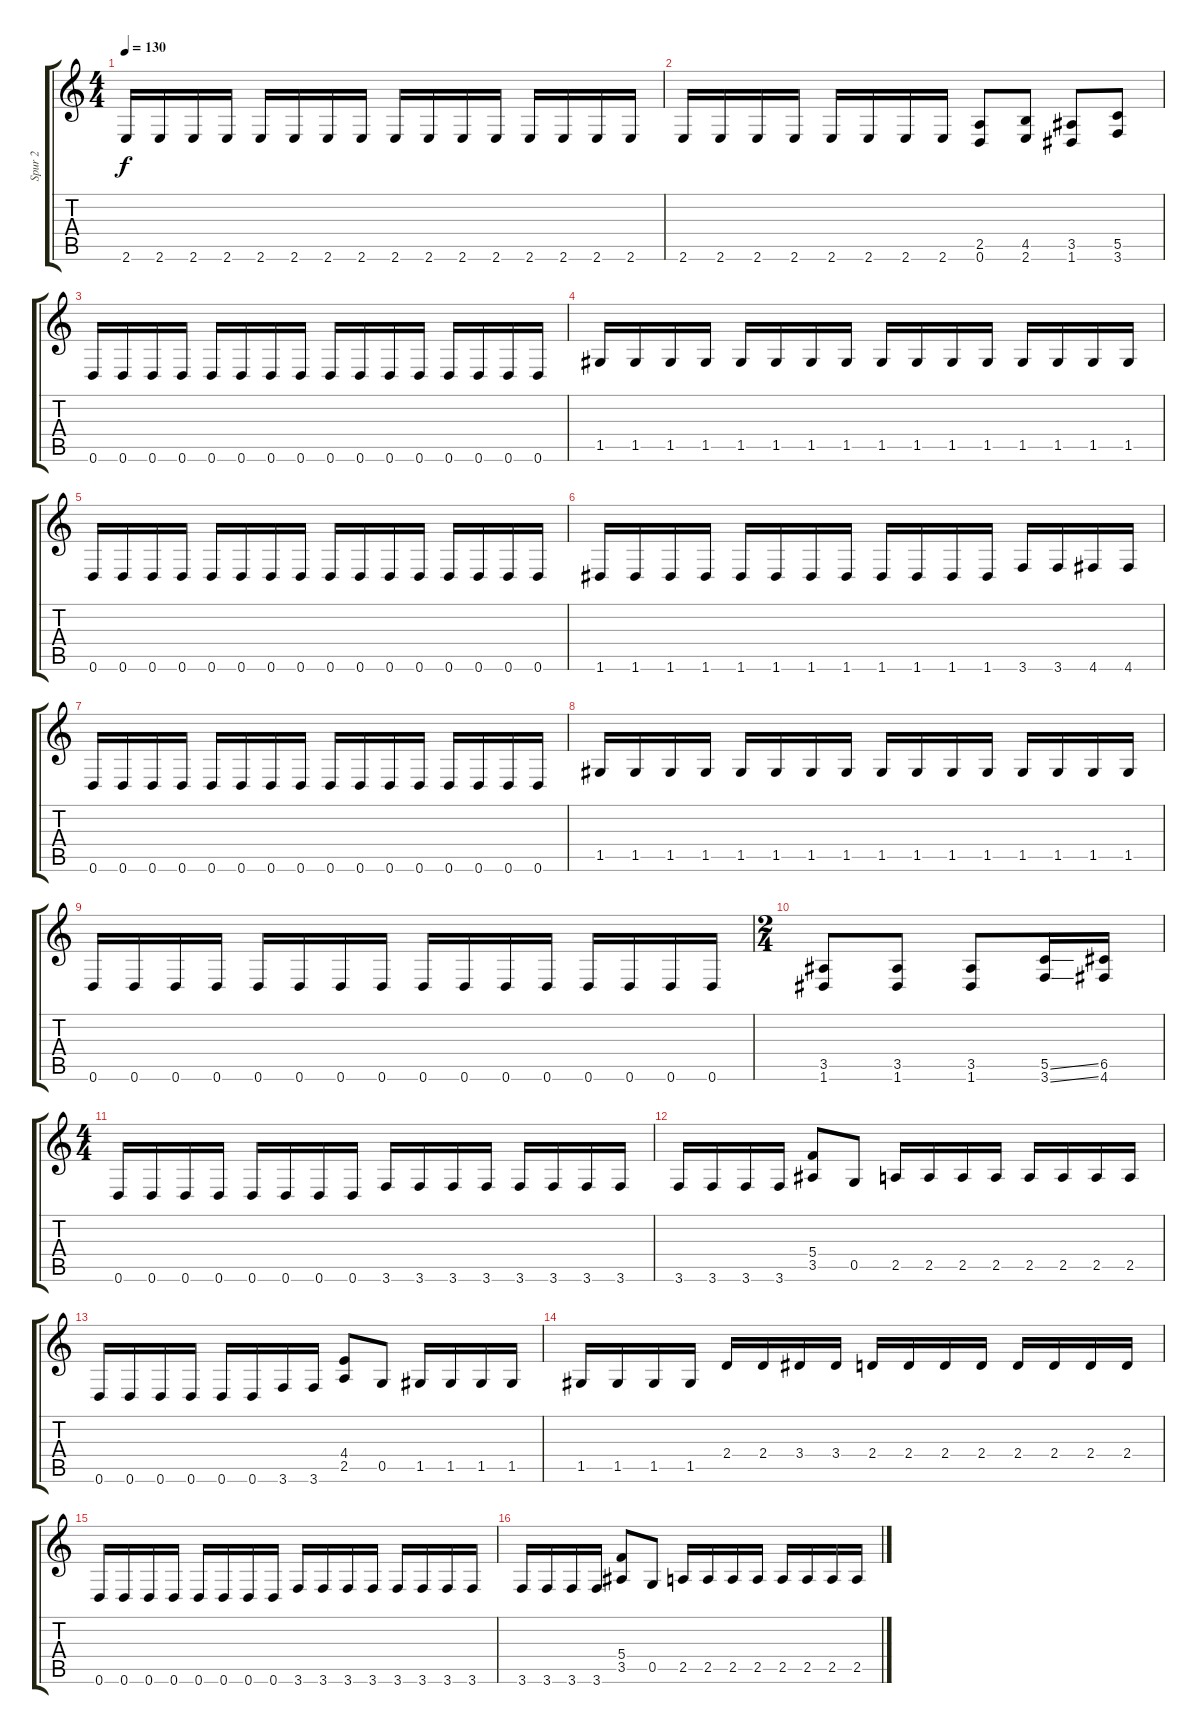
\track ("Spur 2" "Spur 2") {instrument overdrivenguitar}
\staff {score tabs}
\tuning (D4 A3 F3 C3 G2 D2) {hide}
\ts (4 4)
\tempo 130
\clef g2
\ks c
2.6.16{dy f} 2.6.16 2.6.16 2.6.16 2.6.16 2.6.16 2.6.16 2.6.16 2.6.16 2.6.16 2.6.16 2.6.16 2.6.16 2.6.16 2.6.16 2.6.16 |
2.6.16 2.6.16 2.6.16 2.6.16 2.6.16 2.6.16 2.6.16 2.6.16 (2.5 0.6).8 (4.5 2.6).8 (3.5 1.6).8 (5.5 3.6).8 |
0.6.16 0.6.16 0.6.16 0.6.16 0.6.16 0.6.16 0.6.16 0.6.16 0.6.16 0.6.16 0.6.16 0.6.16 0.6.16 0.6.16 0.6.16 0.6.16 |
1.5.16 1.5.16 1.5.16 1.5.16 1.5.16 1.5.16 1.5.16 1.5.16 1.5.16 1.5.16 1.5.16 1.5.16 1.5.16 1.5.16 1.5.16 1.5.16 |
0.6.16 0.6.16 0.6.16 0.6.16 0.6.16 0.6.16 0.6.16 0.6.16 0.6.16 0.6.16 0.6.16 0.6.16 0.6.16 0.6.16 0.6.16 0.6.16 |
1.6.16 1.6.16 1.6.16 1.6.16 1.6.16 1.6.16 1.6.16 1.6.16 1.6.16 1.6.16 1.6.16 1.6.16 3.6.16 3.6.16 4.6.16 4.6.16 |
0.6.16 0.6.16 0.6.16 0.6.16 0.6.16 0.6.16 0.6.16 0.6.16 0.6.16 0.6.16 0.6.16 0.6.16 0.6.16 0.6.16 0.6.16 0.6.16 |
1.5.16 1.5.16 1.5.16 1.5.16 1.5.16 1.5.16 1.5.16 1.5.16 1.5.16 1.5.16 1.5.16 1.5.16 1.5.16 1.5.16 1.5.16 1.5.16 |
0.6.16 0.6.16 0.6.16 0.6.16 0.6.16 0.6.16 0.6.16 0.6.16 0.6.16 0.6.16 0.6.16 0.6.16 0.6.16 0.6.16 0.6.16 0.6.16 |
\ts (2 4)
(3.5 1.6).8 (3.5 1.6).8 (3.5 1.6).8 (5.5{ss} 3.6{ss}).16 (6.5 4.6).16 |
\ts (4 4)
0.6.16 0.6.16 0.6.16 0.6.16 0.6.16 0.6.16 0.6.16 0.6.16 3.6.16 3.6.16 3.6.16 3.6.16 3.6.16 3.6.16 3.6.16 3.6.16 |
3.6.16 3.6.16 3.6.16 3.6.16 (5.4 3.5).8 0.5.8 2.5.16 2.5.16 2.5.16 2.5.16 2.5.16 2.5.16 2.5.16 2.5.16 |
0.6.16 0.6.16 0.6.16 0.6.16 0.6.16 0.6.16 3.6.16 3.6.16 (4.4 2.5).8 0.5.8 1.5.16 1.5.16 1.5.16 1.5.16 |
1.5.16 1.5.16 1.5.16 1.5.16 2.4.16 2.4.16 3.4.16 3.4.16 2.4.16 2.4.16 2.4.16 2.4.16 2.4.16 2.4.16 2.4.16 2.4.16 |
0.6.16 0.6.16 0.6.16 0.6.16 0.6.16 0.6.16 0.6.16 0.6.16 3.6.16 3.6.16 3.6.16 3.6.16 3.6.16 3.6.16 3.6.16 3.6.16 |
3.6.16 3.6.16 3.6.16 3.6.16 (5.4 3.5).8 0.5.8 2.5.16 2.5.16 2.5.16 2.5.16 2.5.16 2.5.16 2.5.16 2.5.16
